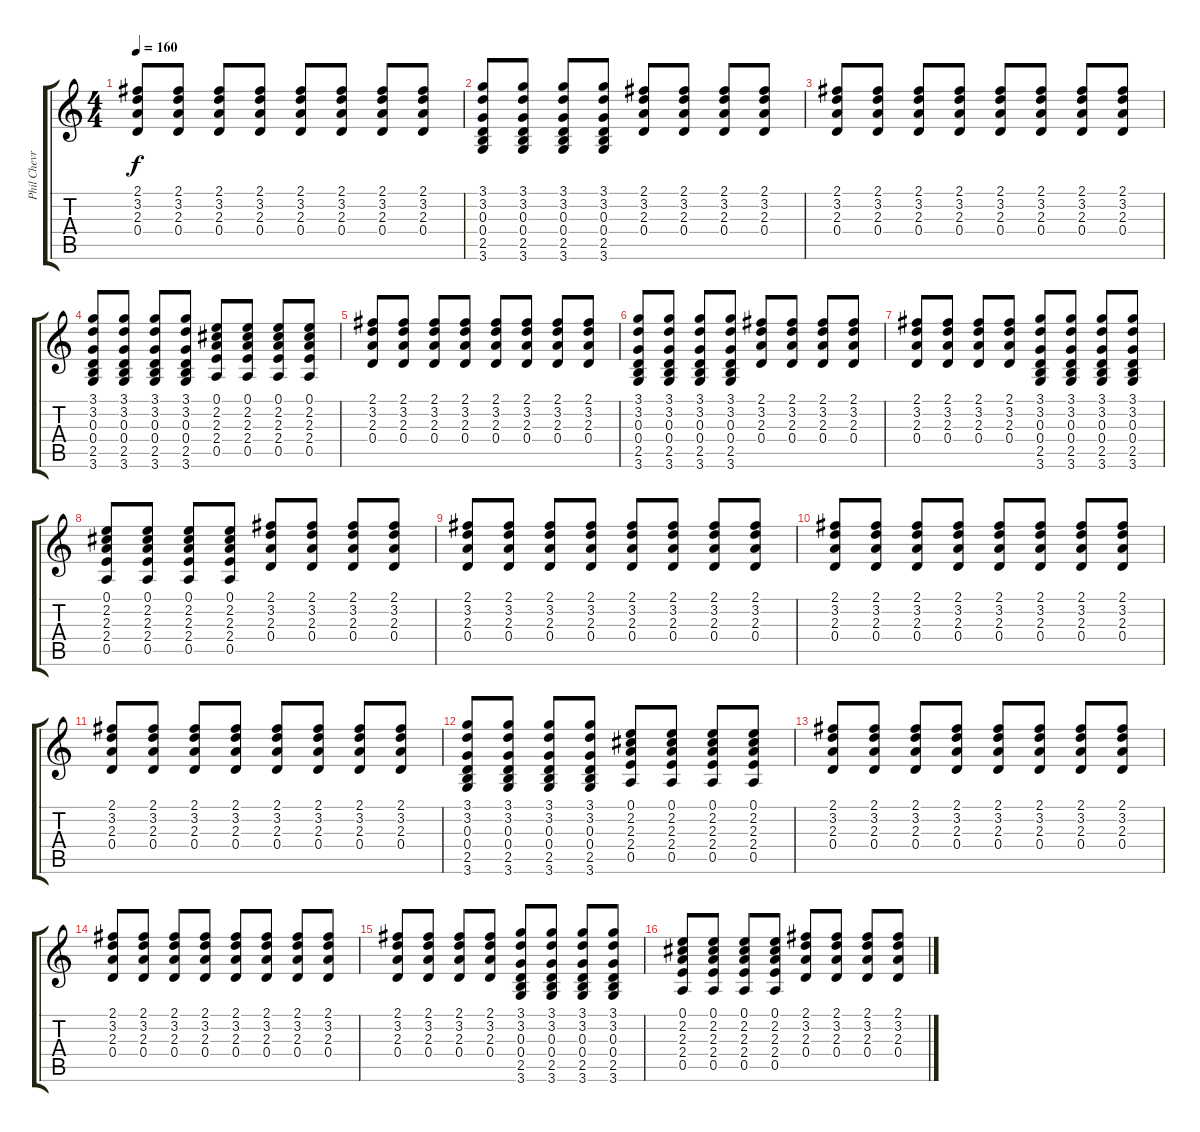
\track ("Phil Chevron - guitare" "Phil Chevr") {instrument acousticguitarsteel}
\staff {score tabs}
\tuning (E4 B3 G3 D3 A2 E2) {hide}
\ts (4 4)
\tempo 160
\clef g2
\ks c
(2.1 3.2 2.3 0.4).8{dy f} (2.1 3.2 2.3 0.4).8 (2.1 3.2 2.3 0.4).8 (2.1 3.2 2.3 0.4).8 (2.1 3.2 2.3 0.4).8 (2.1 3.2 2.3 0.4).8 (2.1 3.2 2.3 0.4).8 (2.1 3.2 2.3 0.4).8 |
(3.1 3.2 0.3 0.4 2.5 3.6).8 (3.1 3.2 0.3 0.4 2.5 3.6).8 (3.1 3.2 0.3 0.4 2.5 3.6).8 (3.1 3.2 0.3 0.4 2.5 3.6).8 (2.1 3.2 2.3 0.4).8 (2.1 3.2 2.3 0.4).8 (2.1 3.2 2.3 0.4).8 (2.1 3.2 2.3 0.4).8 |
(2.1 3.2 2.3 0.4).8 (2.1 3.2 2.3 0.4).8 (2.1 3.2 2.3 0.4).8 (2.1 3.2 2.3 0.4).8 (2.1 3.2 2.3 0.4).8 (2.1 3.2 2.3 0.4).8 (2.1 3.2 2.3 0.4).8 (2.1 3.2 2.3 0.4).8 |
(3.1 3.2 0.3 0.4 2.5 3.6).8 (3.1 3.2 0.3 0.4 2.5 3.6).8 (3.1 3.2 0.3 0.4 2.5 3.6).8 (3.1 3.2 0.3 0.4 2.5 3.6).8 (0.1 2.2 2.3 2.4 0.5).8 (0.1 2.2 2.3 2.4 0.5).8 (0.1 2.2 2.3 2.4 0.5).8 (0.1 2.2 2.3 2.4 0.5).8 |
(2.1 3.2 2.3 0.4).8 (2.1 3.2 2.3 0.4).8 (2.1 3.2 2.3 0.4).8 (2.1 3.2 2.3 0.4).8 (2.1 3.2 2.3 0.4).8 (2.1 3.2 2.3 0.4).8 (2.1 3.2 2.3 0.4).8 (2.1 3.2 2.3 0.4).8 |
(3.1 3.2 0.3 0.4 2.5 3.6).8 (3.1 3.2 0.3 0.4 2.5 3.6).8 (3.1 3.2 0.3 0.4 2.5 3.6).8 (3.1 3.2 0.3 0.4 2.5 3.6).8 (2.1 3.2 2.3 0.4).8 (2.1 3.2 2.3 0.4).8 (2.1 3.2 2.3 0.4).8 (2.1 3.2 2.3 0.4).8 |
(2.1 3.2 2.3 0.4).8 (2.1 3.2 2.3 0.4).8 (2.1 3.2 2.3 0.4).8 (2.1 3.2 2.3 0.4).8 (3.1 3.2 0.3 0.4 2.5 3.6).8 (3.1 3.2 0.3 0.4 2.5 3.6).8 (3.1 3.2 0.3 0.4 2.5 3.6).8 (3.1 3.2 0.3 0.4 2.5 3.6).8 |
(0.1 2.2 2.3 2.4 0.5).8 (0.1 2.2 2.3 2.4 0.5).8 (0.1 2.2 2.3 2.4 0.5).8 (0.1 2.2 2.3 2.4 0.5).8 (2.1 3.2 2.3 0.4).8 (2.1 3.2 2.3 0.4).8 (2.1 3.2 2.3 0.4).8 (2.1 3.2 2.3 0.4).8 |
(2.1 3.2 2.3 0.4).8 (2.1 3.2 2.3 0.4).8 (2.1 3.2 2.3 0.4).8 (2.1 3.2 2.3 0.4).8 (2.1 3.2 2.3 0.4).8 (2.1 3.2 2.3 0.4).8 (2.1 3.2 2.3 0.4).8 (2.1 3.2 2.3 0.4).8 |
(2.1 3.2 2.3 0.4).8 (2.1 3.2 2.3 0.4).8 (2.1 3.2 2.3 0.4).8 (2.1 3.2 2.3 0.4).8 (2.1 3.2 2.3 0.4).8 (2.1 3.2 2.3 0.4).8 (2.1 3.2 2.3 0.4).8 (2.1 3.2 2.3 0.4).8 |
(2.1 3.2 2.3 0.4).8 (2.1 3.2 2.3 0.4).8 (2.1 3.2 2.3 0.4).8 (2.1 3.2 2.3 0.4).8 (2.1 3.2 2.3 0.4).8 (2.1 3.2 2.3 0.4).8 (2.1 3.2 2.3 0.4).8 (2.1 3.2 2.3 0.4).8 |
(3.1 3.2 0.3 0.4 2.5 3.6).8 (3.1 3.2 0.3 0.4 2.5 3.6).8 (3.1 3.2 0.3 0.4 2.5 3.6).8 (3.1 3.2 0.3 0.4 2.5 3.6).8 (0.1 2.2 2.3 2.4 0.5).8 (0.1 2.2 2.3 2.4 0.5).8 (0.1 2.2 2.3 2.4 0.5).8 (0.1 2.2 2.3 2.4 0.5).8 |
(2.1 3.2 2.3 0.4).8 (2.1 3.2 2.3 0.4).8 (2.1 3.2 2.3 0.4).8 (2.1 3.2 2.3 0.4).8 (2.1 3.2 2.3 0.4).8 (2.1 3.2 2.3 0.4).8 (2.1 3.2 2.3 0.4).8 (2.1 3.2 2.3 0.4).8 |
(2.1 3.2 2.3 0.4).8 (2.1 3.2 2.3 0.4).8 (2.1 3.2 2.3 0.4).8 (2.1 3.2 2.3 0.4).8 (2.1 3.2 2.3 0.4).8 (2.1 3.2 2.3 0.4).8 (2.1 3.2 2.3 0.4).8 (2.1 3.2 2.3 0.4).8 |
(2.1 3.2 2.3 0.4).8 (2.1 3.2 2.3 0.4).8 (2.1 3.2 2.3 0.4).8 (2.1 3.2 2.3 0.4).8 (3.1 3.2 0.3 0.4 2.5 3.6).8 (3.1 3.2 0.3 0.4 2.5 3.6).8 (3.1 3.2 0.3 0.4 2.5 3.6).8 (3.1 3.2 0.3 0.4 2.5 3.6).8 |
(0.1 2.2 2.3 2.4 0.5).8 (0.1 2.2 2.3 2.4 0.5).8 (0.1 2.2 2.3 2.4 0.5).8 (0.1 2.2 2.3 2.4 0.5).8 (2.1 3.2 2.3 0.4).8 (2.1 3.2 2.3 0.4).8 (2.1 3.2 2.3 0.4).8 (2.1 3.2 2.3 0.4).8
